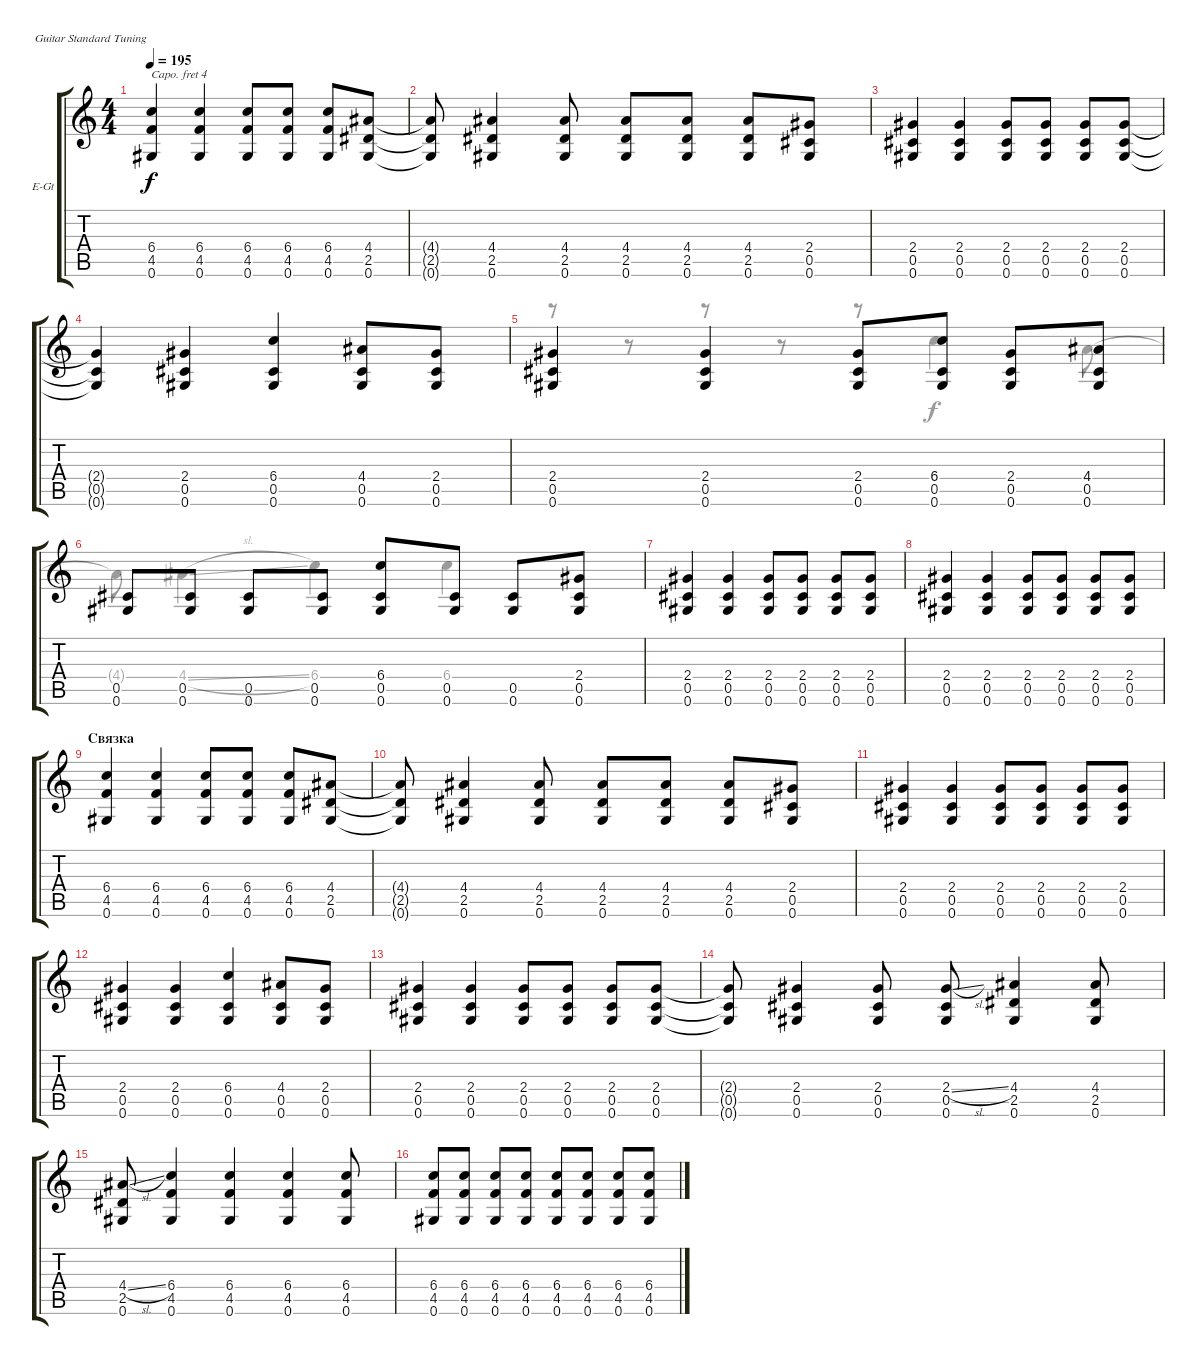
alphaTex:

\defaultSystemsLayout 4
\bracketExtendMode groupsimilarinstruments
\firstSystemTrackNameOrientation horizontal
\otherSystemsTrackNameOrientation horizontal
\track ("Electric Guitar" "E-Gt") {instrument electricguitarclean}
\staff {score tabs}
\capo 4
\tuning (E4 B3 G3 D3 A2 E2)
\voice
\ts (4 4)
\tempo 195
\clef g2
\ks c
(4.5 6.4 0.6).4{dy f} (4.5 6.4 0.6).4 (4.5 6.4 0.6).8 (4.5 6.4 0.6).8 (4.5 6.4 0.6).8 (2.5 4.4 0.6).8 |
(2.5{t} 4.4{t} 0.6{t}).8 (2.5 4.4 0.6).4 (2.5 4.4 0.6).8 (2.5 4.4 0.6).8 (2.5 4.4 0.6).8 (2.5 4.4 0.6).8 (2.4 0.5 0.6).8 |
(2.4 0.5 0.6).4 (2.4 0.5 0.6).4 (0.6 0.5 2.4).8 (0.6 0.5 2.4).8 (0.6 0.5 2.4).8 (0.6 0.5 2.4).8 |
(2.4{t} 0.5{t} 0.6{t}).4 (2.4 0.5 0.6).4 (0.6 0.5 6.4).4 (4.4 0.5 0.6).8 (2.4 0.5 0.6).8 |
(2.4 0.5 0.6).4 (2.4 0.5 0.6).4 (0.6 0.5 2.4).8 (0.6 0.5 6.4).8 (0.6 0.5 2.4).8 (0.6 0.5 4.4).8 |
(0.5 0.6).8 (0.5 0.6).8 (0.5 0.6).8 (0.5 0.6).8 (0.5 0.6 6.4).8 (0.5 0.6).8 (0.5 0.6).8 (0.5 0.6 2.4).8 |
(2.4 0.5 0.6).4 (2.4 0.5 0.6).4 (0.6 0.5 2.4).8 (0.6 0.5 2.4).8 (0.6 0.5 2.4).8 (0.6 0.5 2.4).8 |
(2.4 0.5 0.6).4 (2.4 0.5 0.6).4 (0.6 0.5 2.4).8 (2.4 0.5 0.6).8 (2.4 0.5 0.6).8 (2.4 0.5 0.6).8 |
\section ("" "Связка")
(4.5 6.4 0.6).4 (4.5 6.4 0.6).4 (4.5 6.4 0.6).8 (4.5 6.4 0.6).8 (4.5 6.4 0.6).8 (2.5 4.4 0.6).8 |
(2.5{t} 4.4{t} 0.6{t}).8 (2.5 4.4 0.6).4 (2.5 4.4 0.6).8 (2.5 4.4 0.6).8 (2.5 4.4 0.6).8 (2.5 4.4 0.6).8 (2.4 0.5 0.6).8 |
(2.4 0.5 0.6).4 (2.4 0.5 0.6).4 (0.6 0.5 2.4).8 (0.6 0.5 2.4).8 (0.6 0.5 2.4).8 (0.6 0.5 2.4).8 |
(2.4 0.5 0.6).4 (2.4 0.5 0.6).4 (0.6 0.5 6.4).4 (4.4 0.5 0.6).8 (2.4 0.5 0.6).8 |
(2.4 0.5 0.6).4 (2.4 0.5 0.6).4 (0.6 0.5 2.4).8 (0.6 0.5 2.4).8 (0.6 0.5 2.4).8 (0.6 0.5 2.4).8 |
(0.6{t} 0.5{t} 2.4{t}).8 (2.4 0.5 0.6).4 (2.4 0.5 0.6).8 (0.6 0.5 2.4{sl}).8 (4.4 2.5 0.6).4 (4.4 2.5 0.6).8 |
(4.4{sl} 2.5 0.6).8 (6.4 4.5 0.6).4 (6.4 4.5 0.6).4 (6.4 4.5 0.6).4 (4.5 6.4 0.6).8 |
(0.6 4.5 6.4).8 (0.6 4.5 6.4).8 (0.6 4.5 6.4).8 (0.6 4.5 6.4).8 (0.6 4.5 6.4).8 (6.4 4.5 0.6).8 (6.4 4.5 0.6).8 (6.4 4.5 0.6).8
\voice
\clef g2
\ottava regular
\simile none
\ks c
|
|
|
|
r.8 r.8 r.8 r.8 r.8 6.4.4 4.4.8 |
4.4{t}.8 4.4{sl}.4 6.4.4 6.4.4 |
|
|
|
|
|
|
|
|
|
